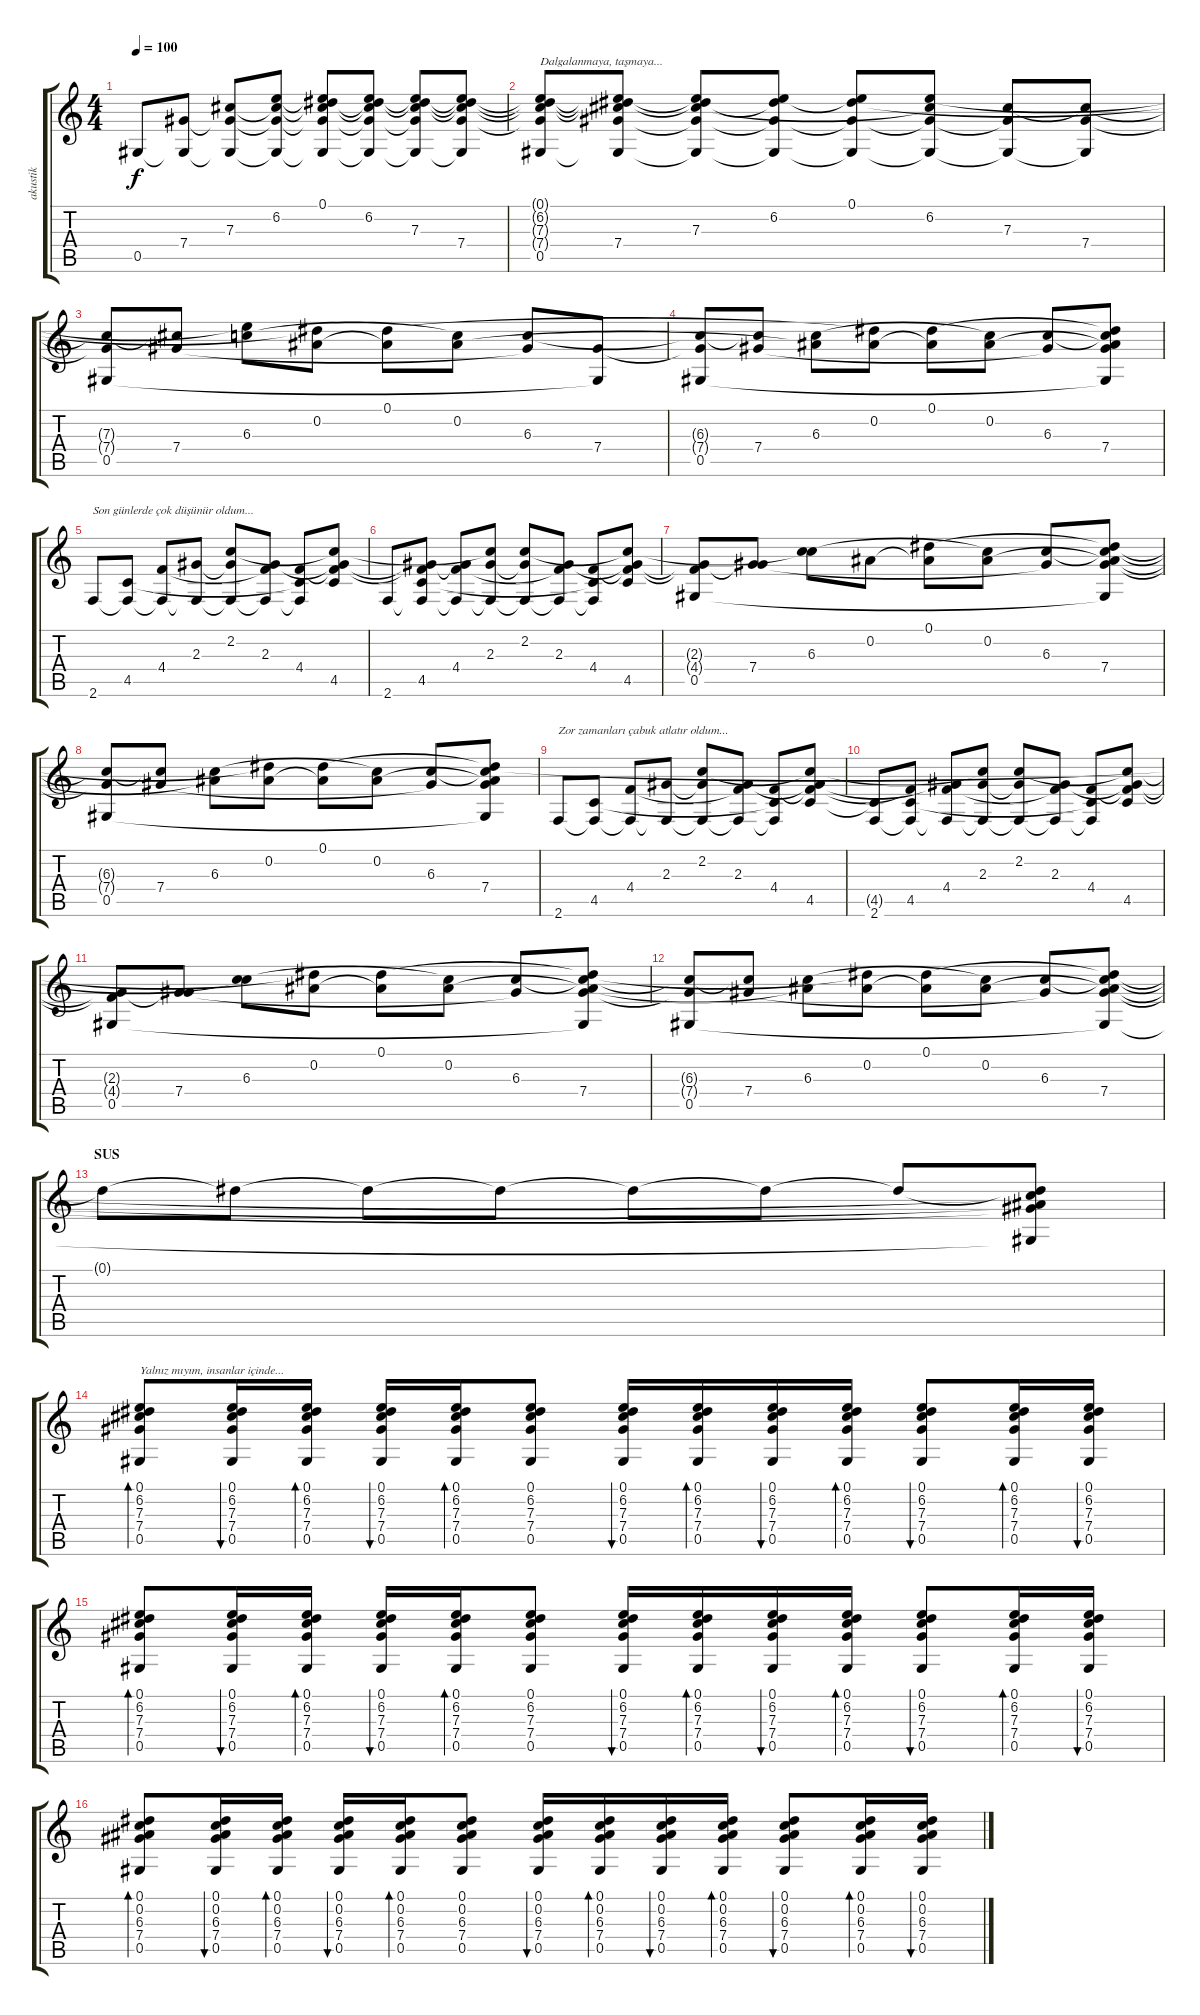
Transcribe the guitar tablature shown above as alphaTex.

\track ("akustik" "akustik") {instrument acousticguitarsteel}
\staff {score tabs}
\tuning (Eb4 Bb3 Gb3 Db3 Ab2 Eb2) {hide}
\ts (4 4)
\tempo 100
\clef g2
\ks c
0.5.8{dy f} (7.4 0.5{t}).8 (7.3 7.4{t} 0.5{t}).8 (6.2 7.3{t} 7.4{t} 0.5{t}).8 (0.1 6.2{t} 7.3{t} 7.4{t} 0.5{t}).8 (0.1{t} 6.2 7.3{t} 7.4{t} 0.5{t}).8 (0.1{t} 6.2{t} 7.3 7.4{t} 0.5{t}).8 (0.1{t} 6.2{t} 7.3{t} 7.4 0.5{t}).8 |
(0.1{t} 6.2{t} 7.3{t} 7.4{t} 0.5).8{txt "Dalgalanmaya, taşmaya..."} (0.1{t} 6.2{t} 7.3{t} 7.4 0.5{t}).8 (0.1{t} 6.2{t} 7.3 7.4{t} 0.5{t}).8 (0.1{t} 6.2 7.4{t} 0.5{t}).8 (0.1 6.2{t} 7.4{t} 0.5{t}).8 (6.2 7.3{t} 7.4{t} 0.5{t}).8 (7.3 7.4{t} 0.5{t}).8 (7.3{t} 7.4 0.5{t}).8 |
(7.3{t} 7.4{t} 0.5).8 (7.3{t} 7.4).8 (6.2{t} 6.3).8 (0.1{t} 0.2).8 (0.1 0.2{t}).8 (0.2 6.3{t}).8 (6.3 7.4{t}).8 (7.4 0.5{t}).8 |
(6.3{t} 7.4{t} 0.5).8 (6.3{t} 7.4).8 (0.2{t} 6.3).8 (0.1{t} 0.2).8 (0.1 0.2{t}).8 (0.2 6.3{t}).8 (6.3 7.4{t}).8 (0.1{t} 0.2{t} 6.3{t} 7.4 0.5{t}).8 |
2.6.8{txt "Son günlerde çok düşünür oldum..."} (4.5 2.6{t}).8 (4.4 2.6{t}).8 (2.3 2.6{t}).8 (2.2 2.3{t} 2.6{t}).8 (2.3 4.4{t} 2.6{t}).8 (4.4 4.5{t} 2.6{t}).8 (2.2{t} 2.3{t} 4.4{t} 4.5).8 |
2.6.8 (2.3{t} 4.4{t} 4.5 2.6{t}).8 (2.3{t} 4.4 2.6{t}).8 (2.2{t} 2.3 2.6{t}).8 (2.2 2.3{t} 2.6{t}).8 (2.3 4.4{t} 2.6{t}).8 (4.4 4.5{t} 2.6{t}).8 (2.2{t} 2.3{t} 4.4{t} 4.5).8 |
(2.3{t} 4.4{t} 0.5).8 (2.3{t} 7.4).8 (2.2{t} 6.3).8 0.2.8 (0.1 0.2{t}).8 (0.2 6.3{t}).8 (6.3 7.4{t}).8 (0.1{t} 0.2{t} 6.3{t} 7.4 0.5{t}).8 |
(6.3{t} 7.4{t} 0.5).8 (6.3{t} 7.4).8 (0.2{t} 6.3).8 (0.1{t} 0.2).8 (0.1 0.2{t}).8 (0.2 6.3{t}).8 (6.3 7.4{t}).8 (0.1{t} 0.2{t} 6.3{t} 7.4 0.5{t}).8 |
2.6.8{txt "Zor zamanları çabuk atlatır oldum..."} (4.5 2.6{t}).8 (4.4 2.6{t}).8 (2.3 2.6{t}).8 (2.2 2.3{t} 2.6{t}).8 (2.3 4.4{t} 2.6{t}).8 (4.4 4.5{t} 2.6{t}).8 (2.2{t} 2.3{t} 4.4{t} 4.5).8 |
(4.5{t} 2.6).8 (4.4{t} 4.5 2.6{t}).8 (2.3{t} 4.4 2.6{t}).8 (2.2{t} 2.3 2.6{t}).8 (2.2 2.3{t} 2.6{t}).8 (2.3 4.4{t} 2.6{t}).8 (4.4 4.5{t} 2.6{t}).8 (2.2{t} 2.3{t} 4.4{t} 4.5).8 |
(2.3{t} 4.4{t} 0.5).8 (2.3{t} 7.4).8 (2.2{t} 6.3).8 (0.1{t} 0.2).8 (0.1 0.2{t}).8 (0.2 6.3{t}).8 (6.3 7.4{t}).8 (0.1{t} 0.2{t} 6.3{t} 7.4 0.5{t}).8 |
(6.3{t} 7.4{t} 0.5).8 (6.3{t} 7.4).8 (0.2{t} 6.3).8 (0.1{t} 0.2).8 (0.1 0.2{t}).8 (0.2 6.3{t}).8 (6.3 7.4{t}).8 (0.1{t} 0.2{t} 6.3{t} 7.4 0.5{t}).8 |
\section ("" "SUS")
0.1{t}.8 0.1{t}.8 0.1{t}.8 0.1{t}.8 0.1{t}.8 0.1{t}.8 0.1{t}.8 (0.1{t} 0.2{t} 6.3{t} 7.4{t} 0.5{t}).8 |
(0.1 6.2 7.3 7.4 0.5).8{bd 60 txt "Yalnız mıyım, insanlar içinde..."} (0.1 6.2 7.3 7.4 0.5).16{bu 60} (0.1 6.2 7.3 7.4 0.5).16{bd 60} (0.1 6.2 7.3 7.4 0.5).16{bu 60} (0.1 6.2 7.3 7.4 0.5).16{bd 60} (0.1 6.2 7.3 7.4 0.5).8 (0.1 6.2 7.3 7.4 0.5).16{bu 60} (0.1 6.2 7.3 7.4 0.5).16{bd 60} (0.1 6.2 7.3 7.4 0.5).16{bu 60} (0.1 6.2 7.3 7.4 0.5).16{bd 60} (0.1 6.2 7.3 7.4 0.5).8{bu 60} (0.1 6.2 7.3 7.4 0.5).16{bd 60} (0.1 6.2 7.3 7.4 0.5).16{bu 60} |
(0.1 6.2 7.3 7.4 0.5).8{bd 60} (0.1 6.2 7.3 7.4 0.5).16{bu 60} (0.1 6.2 7.3 7.4 0.5).16{bd 60} (0.1 6.2 7.3 7.4 0.5).16{bu 60} (0.1 6.2 7.3 7.4 0.5).16{bd 60} (0.1 6.2 7.3 7.4 0.5).8 (0.1 6.2 7.3 7.4 0.5).16{bu 60} (0.1 6.2 7.3 7.4 0.5).16{bd 60} (0.1 6.2 7.3 7.4 0.5).16{bu 60} (0.1 6.2 7.3 7.4 0.5).16{bd 60} (0.1 6.2 7.3 7.4 0.5).8{bu 60} (0.1 6.2 7.3 7.4 0.5).16{bd 60} (0.1 6.2 7.3 7.4 0.5).16{bu 60} |
(0.1 0.2 6.3 7.4 0.5).8{bd 60} (0.1 0.2 6.3 7.4 0.5).16{bu 60} (0.1 0.2 6.3 7.4 0.5).16{bd 60} (0.1 0.2 6.3 7.4 0.5).16{bu 60} (0.1 0.2 6.3 7.4 0.5).16{bd 60} (0.1 0.2 6.3 7.4 0.5).8 (0.1 0.2 6.3 7.4 0.5).16{bu 60} (0.1 0.2 6.3 7.4 0.5).16{bd 60} (0.1 0.2 6.3 7.4 0.5).16{bu 60} (0.1 0.2 6.3 7.4 0.5).16{bd 60} (0.1 0.2 6.3 7.4 0.5).8{bu 60} (0.1 0.2 6.3 7.4 0.5).16{bd 60} (0.1 0.2 6.3 7.4 0.5).16{bu 60}
